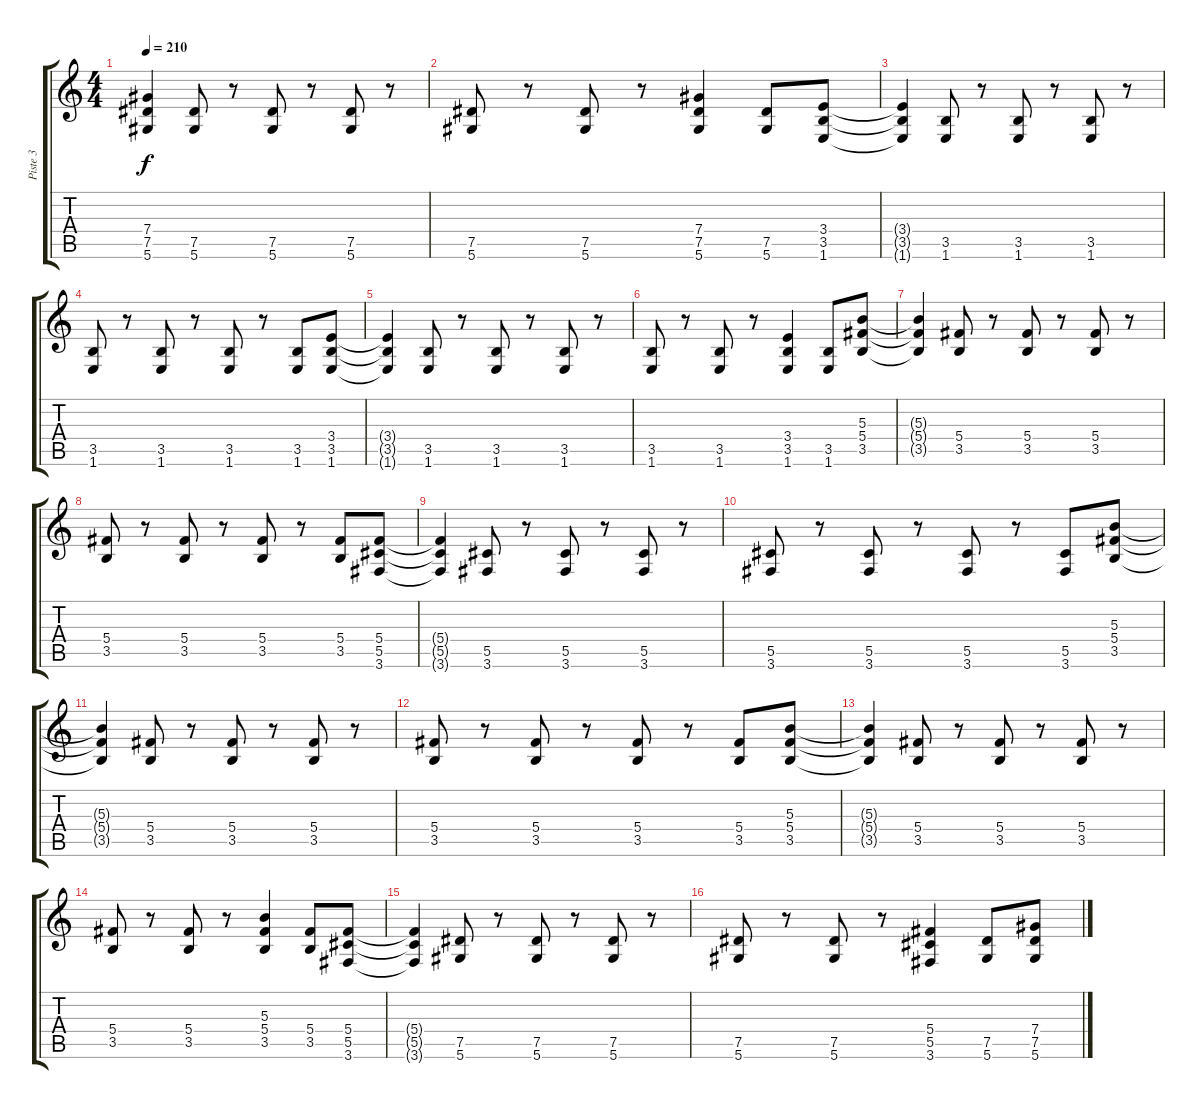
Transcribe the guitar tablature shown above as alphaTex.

\track ("Piste 3" "Piste 3") {instrument distortionguitar}
\staff {score tabs}
\tuning (Eb4 Bb3 Gb3 Db3 Ab2 Eb2) {hide}
\ts (4 4)
\tempo 210
\clef g2
\ks c
(7.4{t} 7.5{t} 5.6{t}).4{dy f} (7.5 5.6).8 r.8 (7.5 5.6).8 r.8 (7.5 5.6).8 r.8 |
(7.5 5.6).8 r.8 (7.5 5.6).8 r.8 (7.4 7.5 5.6).4 (7.5 5.6).8 (3.4 3.5 1.6).8 |
(3.4{t} 3.5{t} 1.6{t}).4 (3.5 1.6).8 r.8 (3.5 1.6).8 r.8 (3.5 1.6).8 r.8 |
(3.5 1.6).8 r.8 (3.5 1.6).8 r.8 (3.5 1.6).8 r.8 (3.5 1.6).8 (3.4 3.5 1.6).8 |
(3.4{t} 3.5{t} 1.6{t}).4 (3.5 1.6).8 r.8 (3.5 1.6).8 r.8 (3.5 1.6).8 r.8 |
(3.5 1.6).8 r.8 (3.5 1.6).8 r.8 (3.4 3.5 1.6).4 (3.5 1.6).8 (5.3 5.4 3.5).8 |
(5.3{t} 5.4{t} 3.5{t}).4 (5.4 3.5).8 r.8 (5.4 3.5).8 r.8 (5.4 3.5).8 r.8 |
(5.4 3.5).8 r.8 (5.4 3.5).8 r.8 (5.4 3.5).8 r.8 (5.4 3.5).8 (5.4 5.5 3.6).8 |
(5.4{t} 5.5{t} 3.6{t}).4 (5.5 3.6).8 r.8 (5.5 3.6).8 r.8 (5.5 3.6).8 r.8 |
(5.5 3.6).8 r.8 (5.5 3.6).8 r.8 (5.5 3.6).8 r.8 (5.5 3.6).8 (5.3 5.4 3.5).8 |
(5.3{t} 5.4{t} 3.5{t}).4 (5.4 3.5).8 r.8 (5.4 3.5).8 r.8 (5.4 3.5).8 r.8 |
(5.4 3.5).8 r.8 (5.4 3.5).8 r.8 (5.4 3.5).8 r.8 (5.4 3.5).8 (5.3 5.4 3.5).8 |
(5.3{t} 5.4{t} 3.5{t}).4 (5.4 3.5).8 r.8 (5.4 3.5).8 r.8 (5.4 3.5).8 r.8 |
(5.4 3.5).8 r.8 (5.4 3.5).8 r.8 (5.3 5.4 3.5).4 (5.4 3.5).8 (5.4 5.5 3.6).8 |
(5.4{t} 5.5{t} 3.6{t}).4 (7.5 5.6).8 r.8 (7.5 5.6).8 r.8 (7.5 5.6).8 r.8 |
(7.5 5.6).8 r.8 (7.5 5.6).8 r.8 (5.4 5.5 3.6).4 (7.5 5.6).8 (7.4 7.5 5.6).8
